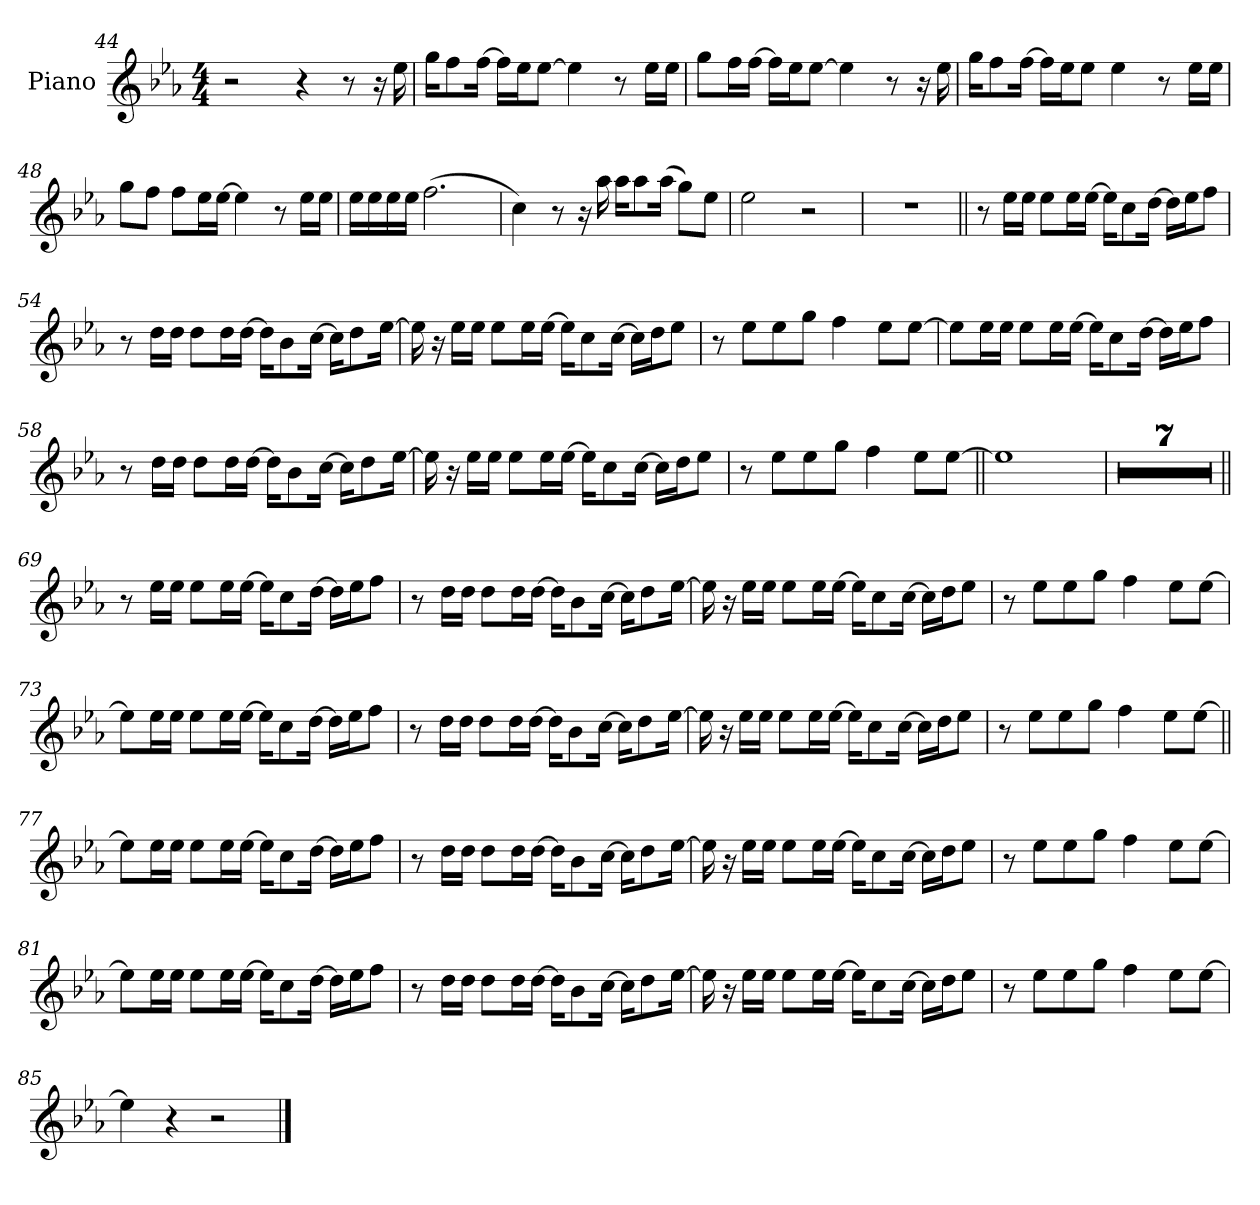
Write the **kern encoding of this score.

**kern
*part1
*staff1
*I"Piano
*I'Pno.
*clefG2
*k[b-e-a-]
*M4/4
=44
2r
4r
8r
16r
16ee-
=45
16ggKL
8ff
[16ffJk
16ffLL]
16ee-J
[8ee-J
4ee-]
8r
16ee-LL
16ee-JJ
=46
8ggL
16ffL
[16ffJJ
16ffLL]
16ee-J
[8ee-J
4ee-]
8r
16r
16ee-
=47
16ggKL
8ff
[16ffJk
16ffLL]
16ee-J
8ee-J
4ee-
8r
16ee-LL
16ee-JJ
=48
8ggL
8ffJ
8ffL
16ee-L
[16ee-JJ
4ee-]
8r
16ee-LL
16ee-JJ
=49
16ee-LL
16ee-
16ee-
16ee-JJ
(>2.ff
=50
4cc)
8r
16r
16aa-
16aa-KL
8aa-
(>16aa-Jk
8ggL)
8ee-J
=51
2ee-
2r
=52
1r
=53||
8r
16ee-LL
16ee-JJ
8ee-L
16ee-L
[16ee-JJ
16ee-KL]
8cc
[16ddJk
16ddLL]
16ee-J
8ffJ
=54
8r
16ddLL
16ddJJ
8ddL
16ddL
[16ddJJ
16ddKL]
8b-
[16ccJk
16ccKL]
8dd
[16ee-Jk
=55
16ee-]
16r
16ee-LL
16ee-JJ
8ee-L
16ee-L
[16ee-JJ
16ee-KL]
8cc
[16ccJk
16ccLL]
16ddJ
8ee-J
=56
8r
8ee-L
8ee-
8ggJ
4ff
8ee-L
[8ee-J
=57
8ee-L]
16ee-L
16ee-JJ
8ee-L
16ee-L
[16ee-JJ
16ee-KL]
8cc
[16ddJk
16ddLL]
16ee-J
8ffJ
=58
8r
16ddLL
16ddJJ
8ddL
16ddL
[16ddJJ
16ddKL]
8b-
[16ccJk
16ccKL]
8dd
[16ee-Jk
=59
16ee-]
16r
16ee-LL
16ee-JJ
8ee-L
16ee-L
[16ee-JJ
16ee-KL]
8cc
[16ccJk
16ccLL]
16ddJ
8ee-J
=60
8r
8ee-L
8ee-
8ggJ
4ff
8ee-L
[8ee-J
=61||
1ee-]
=62
1r
=63
1r
=64
1r
=65
1r
=66
1r
=67
1r
=68
1r
=69||
8r
16ee-LL
16ee-JJ
8ee-L
16ee-L
[16ee-JJ
16ee-KL]
8cc
[16ddJk
16ddLL]
16ee-J
8ffJ
=70
8r
16ddLL
16ddJJ
8ddL
16ddL
[16ddJJ
16ddKL]
8b-
[16ccJk
16ccKL]
8dd
[16ee-Jk
=71
16ee-]
16r
16ee-LL
16ee-JJ
8ee-L
16ee-L
[16ee-JJ
16ee-KL]
8cc
[16ccJk
16ccLL]
16ddJ
8ee-J
=72
8r
8ee-L
8ee-
8ggJ
4ff
8ee-L
[8ee-J
=73
8ee-L]
16ee-L
16ee-JJ
8ee-L
16ee-L
[16ee-JJ
16ee-KL]
8cc
[16ddJk
16ddLL]
16ee-J
8ffJ
=74
8r
16ddLL
16ddJJ
8ddL
16ddL
[16ddJJ
16ddKL]
8b-
[16ccJk
16ccKL]
8dd
[16ee-Jk
=75
16ee-]
16r
16ee-LL
16ee-JJ
8ee-L
16ee-L
[16ee-JJ
16ee-KL]
8cc
[16ccJk
16ccLL]
16ddJ
8ee-J
=76
8r
8ee-L
8ee-
8ggJ
4ff
8ee-L
[8ee-J
=77||
8ee-L]
16ee-L
16ee-JJ
8ee-L
16ee-L
[16ee-JJ
16ee-KL]
8cc
[16ddJk
16ddLL]
16ee-J
8ffJ
=78
8r
16ddLL
16ddJJ
8ddL
16ddL
[16ddJJ
16ddKL]
8b-
[16ccJk
16ccKL]
8dd
[16ee-Jk
=79
16ee-]
16r
16ee-LL
16ee-JJ
8ee-L
16ee-L
[16ee-JJ
16ee-KL]
8cc
[16ccJk
16ccLL]
16ddJ
8ee-J
=80
8r
8ee-L
8ee-
8ggJ
4ff
8ee-L
[8ee-J
=81
8ee-L]
16ee-L
16ee-JJ
8ee-L
16ee-L
[16ee-JJ
16ee-KL]
8cc
[16ddJk
16ddLL]
16ee-J
8ffJ
=82
8r
16ddLL
16ddJJ
8ddL
16ddL
[16ddJJ
16ddKL]
8b-
[16ccJk
16ccKL]
8dd
[16ee-Jk
=83
16ee-]
16r
16ee-LL
16ee-JJ
8ee-L
16ee-L
[16ee-JJ
16ee-KL]
8cc
[16ccJk
16ccLL]
16ddJ
8ee-J
=84
8r
8ee-L
8ee-
8ggJ
4ff
8ee-L
[8ee-J
=85
4ee-]
4r
2r
==
*-
